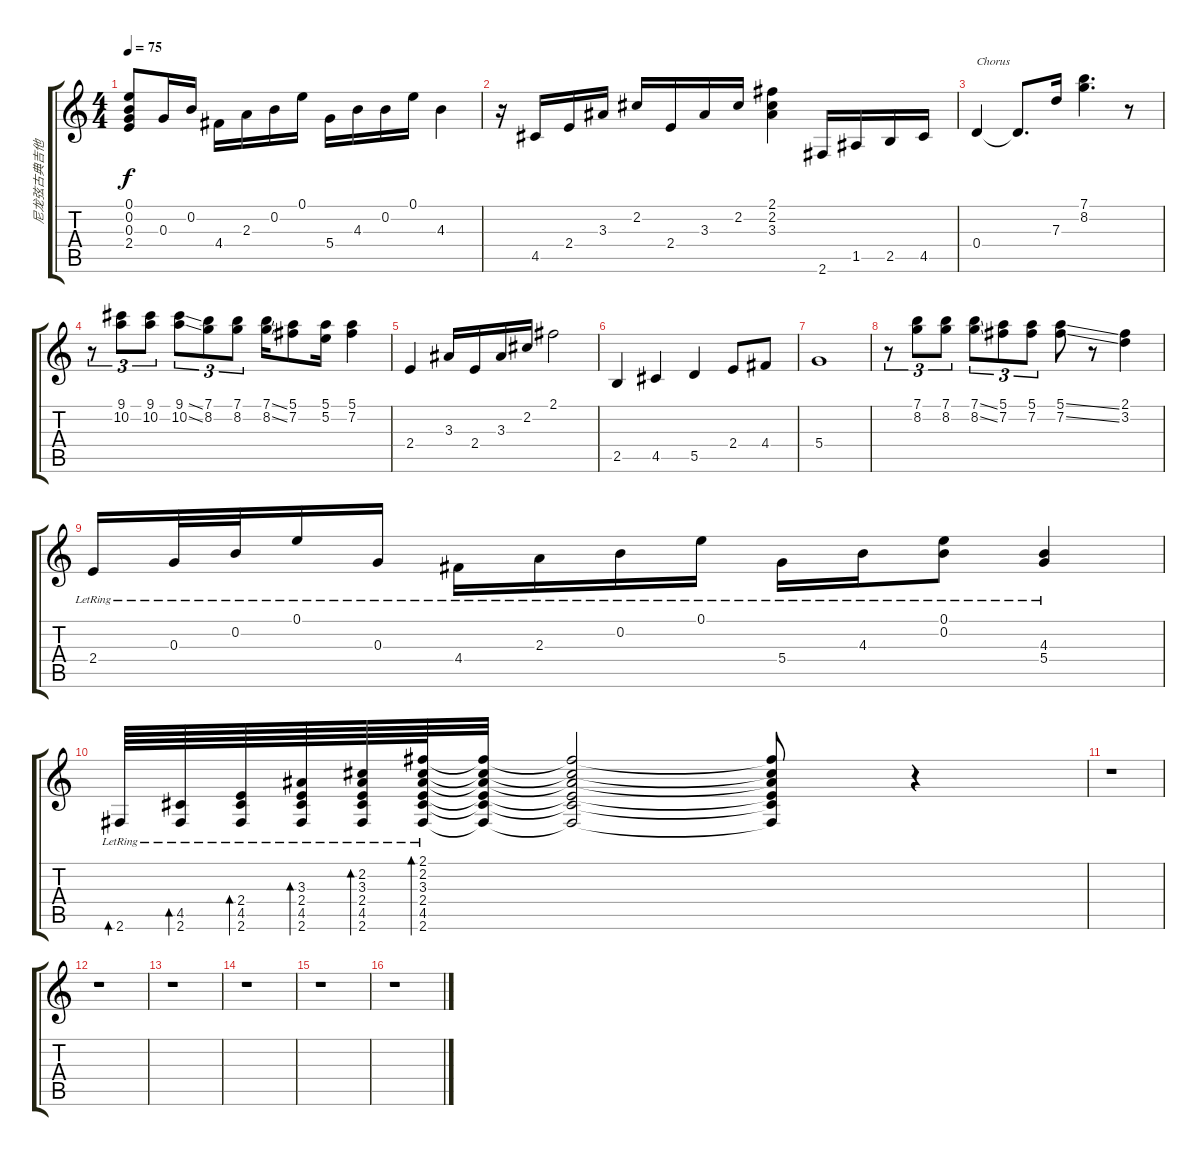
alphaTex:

\track ("尼龙弦古典吉他" "尼龙弦古典吉他") {instrument acousticguitarnylon}
\staff {score tabs}
\tuning (E4 B3 G3 D3 A2 E2) {hide}
\ts (4 4)
\tempo 75
\clef g2
\ks c
(0.1 0.2 0.3 2.4).8{dy f} 0.3.16 0.2.16 4.4.16 2.3.16 0.2.16 0.1.16 5.4.16 4.3.16 0.2.16 0.1.16 4.3.4 |
r.16 4.5.16 2.4.16 3.3.16 2.2.16 2.4.16 3.3.16 2.2.16 (2.1 2.2 3.3).4 2.6.16 1.5.16 2.5.16 4.5.16 |
0.4.4{txt "Chorus"} 0.4{t}.8{d} 7.3.16 (7.1 8.2).4{d} r.8 |
r.8{tu (3 2)} (9.1 10.2).8{tu (3 2)} (9.1 10.2).8{tu (3 2)} (9.1{ss} 10.2{ss}).8{tu (3 2)} (7.1 8.2).8{tu (3 2)} (7.1 8.2).8{tu (3 2)} (7.1{ss} 8.2{ss}).16 (5.1 7.2).8 (5.1 5.2).16 (5.1 7.2).4 |
2.4.4 3.3.16 2.4.16 3.3.16 2.2.16 2.1.2 |
2.5.4 4.5.4 5.5.4 2.4.8 4.4.8 |
5.4.1 |
r.8{tu (3 2)} (7.1 8.2).8{tu (3 2)} (7.1 8.2).8{tu (3 2)} (7.1{ss} 8.2{ss}).8{tu (3 2)} (5.1 7.2).8{tu (3 2)} (5.1 7.2).8{tu (3 2)} (5.1{ss} 7.2{ss}).8 r.8 (2.1 3.2).4 |
2.4{lr}.16 0.3{lr}.32 0.2{lr}.32 0.1{lr}.16 0.3{lr}.16 4.4{lr}.16 2.3{lr}.16 0.2{lr}.16 0.1{lr}.16 5.4{lr}.16 4.3{lr}.16 (0.1{lr} 0.2{lr}).8 (4.3{lr} 5.4{lr}).4 |
2.6{lr}.64{bd 60} (4.5{lr} 2.6{lr}).64{bd 60} (2.4{lr} 4.5{lr} 2.6{lr}).64{bd 60} (3.3{lr} 2.4{lr} 4.5{lr} 2.6{lr}).64{bd 60} (2.2{lr} 3.3{lr} 2.4{lr} 4.5{lr} 2.6{lr}).64{bd 60} (2.1{lr} 2.2{lr} 3.3{lr} 2.4{lr} 4.5{lr} 2.6{lr}).64{bd 60} (2.1{t} 2.2{t} 3.3{t} 2.4{t} 4.5{t} 2.6{t}).32 (2.1{t} 2.2{t} 3.3{t} 2.4{t} 4.5{t} 2.6{t}).2 (2.1{t} 2.2{t} 3.3{t} 2.4{t} 4.5{t} 2.6{t}).8 r.4 |
r.1 |
r.1 |
r.1 |
r.1 |
r.1 |
r.1
